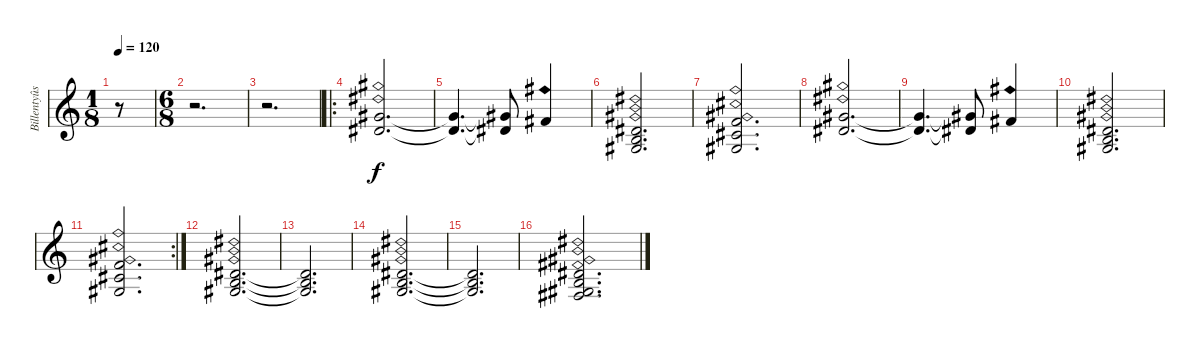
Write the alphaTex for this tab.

\track ("Billentyûs (Mats Olausson)" "Billentyûs") {instrument drawbarorgan}
\staff {score}
\tuning (E4 B3 G3 D3 A2 E2) {hide}
\ts (1 8)
\tempo 120
\clef g2
\ks c
r.8{dy f instrument drawbarorgan} |
\ts (6 8)
r.2{d} |
r.2{d} |
\ro
(4.1{ph 12} 4.2{ph 12}).2{d} |
(4.1{t} 4.2{t}).4{d} (4.1{t} 4.2{t}).8 2.1{ph 12}.4 |
(4.2{ph 12} 4.3{ph 12} 6.4{ph 12}).2{d} |
(1.1{ph 12} 2.2{ph 12} 1.3{ph 12}).2{d} |
(4.1{ph 12} 4.2{ph 12}).2{d} |
(4.1{t} 4.2{t}).4{d} (4.1{t} 4.2{t}).8 2.1{ph 12}.4 |
(4.2{ph 12} 4.3{ph 12} 6.4{ph 12}).2{d} |
\rc 2
(1.1{ph 12} 2.2{ph 12} 1.3{ph 12}).2{d} |
(4.2{ph 12} 4.3{ph 12} 6.4{ph 12}).2{d} |
(4.2{t} 4.3{t} 6.4{t}).2{d} |
(4.2{ph 12} 4.3{ph 12} 6.4{ph 12}).2{d} |
(4.2{t} 4.3{t} 6.4{t}).2{d} |
(4.2{ph 12} 4.3{ph 12} 6.4{ph 12} 9.5{ph 12}).2{d}
